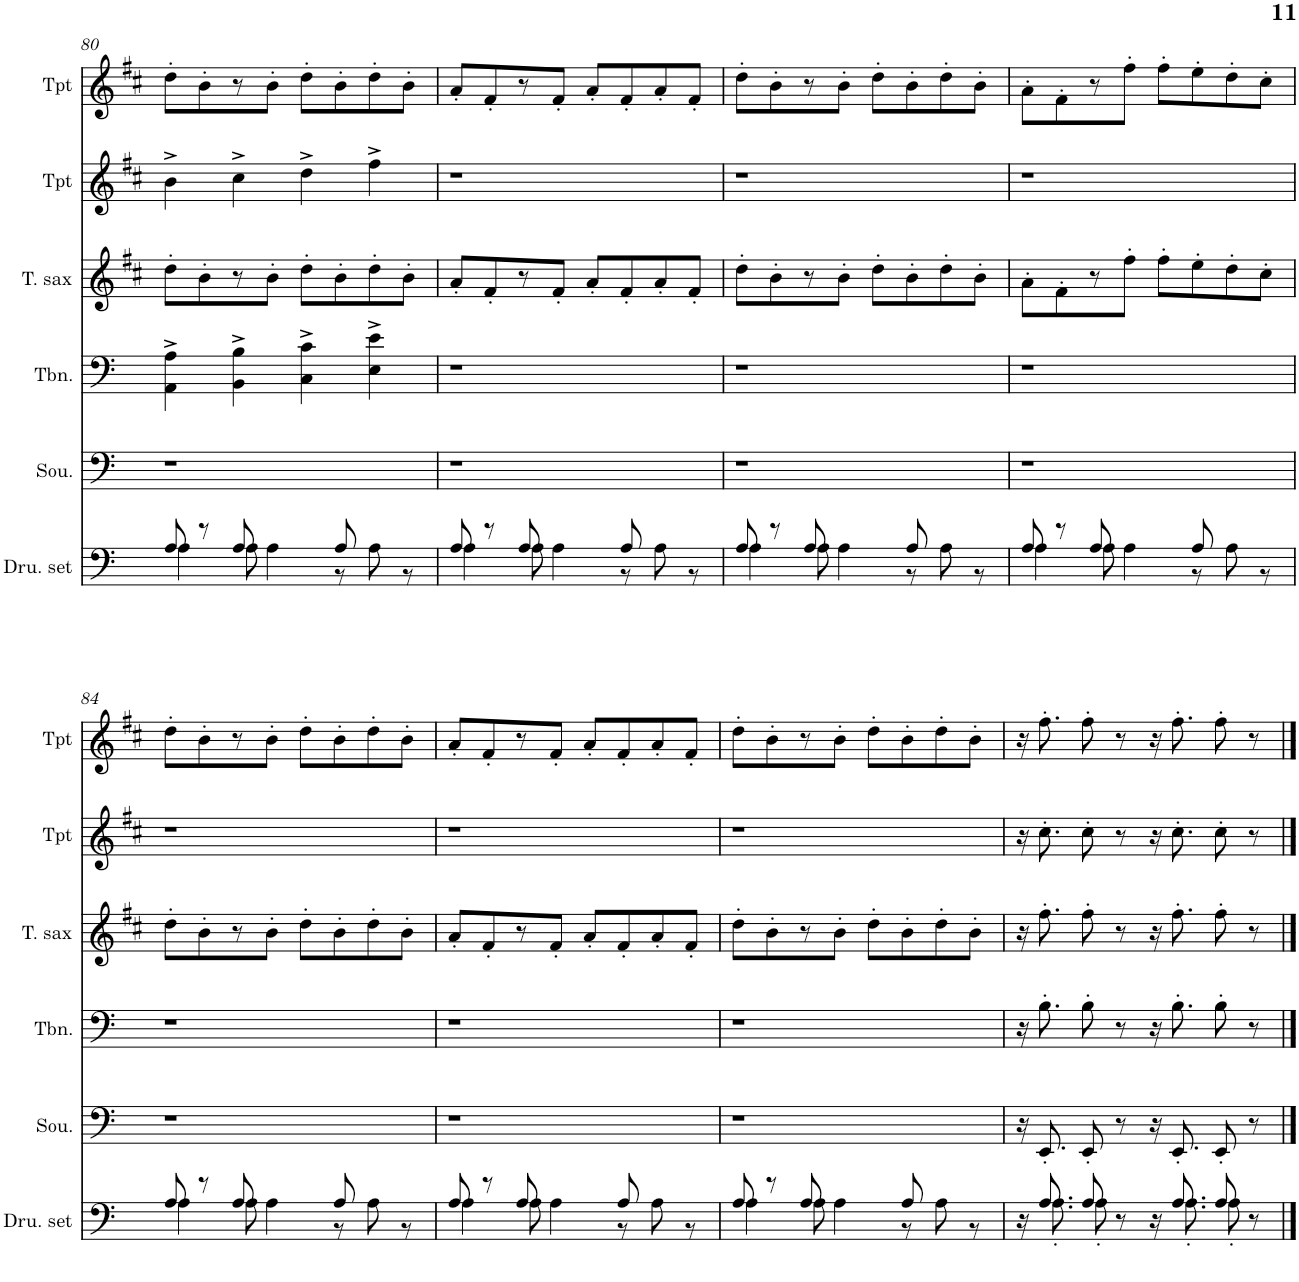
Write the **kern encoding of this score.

**kern	**kern	**kern	**kern	**kern	**kern
*part6	*part5	*part4	*part3	*part2	*part1
*staff6	*staff5	*staff4	*staff3	*staff2	*staff1
*I"Drum set	*I"Sousaphone	*I"Trombone	*I"Tenor sax	*I"Trumpet in bb	*I"Trumpet in bb
*I'Dru. set	*I'Sou.	*I'Tbn.	*I'T. sax	*I'Tpt	*I'Tpt
!!LO:PB:g=z
*clefF4	*clefF4	*clefF4	*clefG2	*clefG2	*clefG2
*	*	*	*Trd7c14	*Trd0c2	*Trd0c2
*k[]	*k[]	*k[]	*k[f#c#]	*k[f#c#]	*k[f#c#]
*M4/4	*M4/4	*M4/4	*M4/4	*M4/4	*M4/4
=80	=80	=80	=80	=80	=80
*^	*	*	*	*	*
8RA/	4RA\	1r	4AA\^ 4A\^	8dd'\L	4b^\	8dd'\L
8r	.	.	.	8b'\	.	8b'\
8RA/	8RA\	.	4BB\^ 4B\^	8r	4cc#^\	8r
4ryy	4RA\	.	.	8b'\J	.	8b'\J
.	.	.	4C\^ 4c\^	8dd'\L	4dd^\	8dd'\L
8RA/	8r	.	.	8b'\	.	8b'\
4ryy	8RA\	.	4E\^ 4e\^	8dd'\	4ff#^\	8dd'\
.	8r	.	.	8b'\J	.	8b'\J
=81	=81	=81	=81	=81	=81	=81
8RA/	4RA\	1r	1r	8a'/L	1r	8a'/L
8r	.	.	.	8f#'/	.	8f#'/
8RA/	8RA\	.	.	8r	.	8r
4ryy	4RA\	.	.	8f#'/J	.	8f#'/J
.	.	.	.	8a'/L	.	8a'/L
8RA/	8r	.	.	8f#'/	.	8f#'/
4ryy	8RA\	.	.	8a'/	.	8a'/
.	8r	.	.	8f#'/J	.	8f#'/J
=82	=82	=82	=82	=82	=82	=82
8RA/	4RA\	1r	1r	8dd'\L	1r	8dd'\L
8r	.	.	.	8b'\	.	8b'\
8RA/	8RA\	.	.	8r	.	8r
4ryy	4RA\	.	.	8b'\J	.	8b'\J
.	.	.	.	8dd'\L	.	8dd'\L
8RA/	8r	.	.	8b'\	.	8b'\
4ryy	8RA\	.	.	8dd'\	.	8dd'\
.	8r	.	.	8b'\J	.	8b'\J
=83	=83	=83	=83	=83	=83	=83
8RA/	4RA\	1r	1r	8a'\L	1r	8a'\L
8r	.	.	.	8f#'\	.	8f#'\
8RA/	8RA\	.	.	8r	.	8r
4ryy	4RA\	.	.	8ff#'\J	.	8ff#'\J
.	.	.	.	8ff#'\L	.	8ff#'\L
8RA/	8r	.	.	8ee'\	.	8ee'\
4ryy	8RA\	.	.	8dd'\	.	8dd'\
.	8r	.	.	8cc#'\J	.	8cc#'\J
!!LO:LB:g=z
=84	=84	=84	=84	=84	=84	=84
8RA/	4RA\	1r	1r	8dd'\L	1r	8dd'\L
8r	.	.	.	8b'\	.	8b'\
8RA/	8RA\	.	.	8r	.	8r
4ryy	4RA\	.	.	8b'\J	.	8b'\J
.	.	.	.	8dd'\L	.	8dd'\L
8RA/	8r	.	.	8b'\	.	8b'\
4ryy	8RA\	.	.	8dd'\	.	8dd'\
.	8r	.	.	8b'\J	.	8b'\J
=85	=85	=85	=85	=85	=85	=85
8RA/	4RA\	1r	1r	8a'/L	1r	8a'/L
8r	.	.	.	8f#'/	.	8f#'/
8RA/	8RA\	.	.	8r	.	8r
4ryy	4RA\	.	.	8f#'/J	.	8f#'/J
.	.	.	.	8a'/L	.	8a'/L
8RA/	8r	.	.	8f#'/	.	8f#'/
4ryy	8RA\	.	.	8a'/	.	8a'/
.	8r	.	.	8f#'/J	.	8f#'/J
=86	=86	=86	=86	=86	=86	=86
8RA/	4RA\	1r	1r	8dd'\L	1r	8dd'\L
8r	.	.	.	8b'\	.	8b'\
8RA/	8RA\	.	.	8r	.	8r
4ryy	4RA\	.	.	8b'\J	.	8b'\J
.	.	.	.	8dd'\L	.	8dd'\L
8RA/	8r	.	.	8b'\	.	8b'\
4ryy	8RA\	.	.	8dd'\	.	8dd'\
.	8r	.	.	8b'\J	.	8b'\J
=87	=87	=87	=87	=87	=87	=87
16r	16ryy	16r	16r	16r	16r	16r
8.RA/	8.RA'\	8.EE'/	8.B'\	8.ff#'\	8.cc#'\	8.ff#'\
8RA/	8RA'\L	8EE'/	8B'\	8ff#'\	8cc#'\	8ff#'\
8r	8.ryy	8r	8r	8r	8r	8r
16r	.	16r	16r	16r	16r	16r
8.RA/	8.RA'\J	8.EE'/	8.B'\	8.ff#'\	8.cc#'\	8.ff#'\
8RA/	8RA'\J	8EE'/	8B'\	8ff#'\	8cc#'\	8ff#'\
8r	8ryy	8r	8r	8r	8r	8r
*v	*v	*	*	*	*	*
==	==	==	==	==	==
*-	*-	*-	*-	*-	*-
